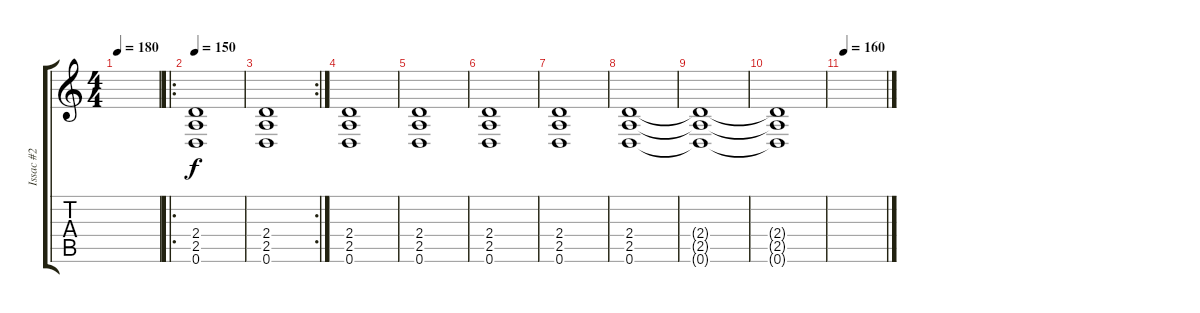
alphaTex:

\track ("Issac #2" "Issac #2") {instrument distortionguitar}
\staff {score tabs}
\tuning (D4 A3 F3 C3 G2 D2) {hide}
\ts (4 4)
\tempo 180
\clef g2
\ks c
|
\ro
\tempo 150
(2.4 2.5 0.6).1 |
\rc 2
(2.4 2.5 0.6).1 |
(2.4 2.5 0.6).1 |
(2.4 2.5 0.6).1 |
(2.4 2.5 0.6).1 |
(2.4 2.5 0.6).1 |
(2.4 2.5 0.6).1 |
(2.4{t} 2.5{t} 0.6{t}).1 |
(2.4{t} 2.5{t} 0.6{t}).1 |
\tempo 160
